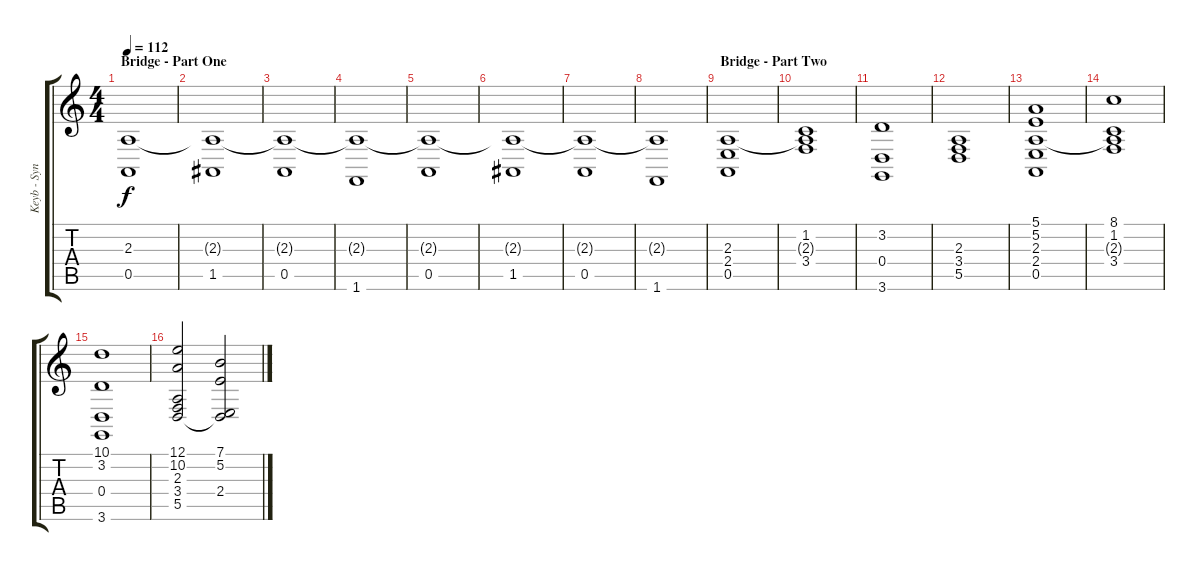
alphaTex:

\track ("Keyb - Synth String" "Keyb - Syn") {instrument stringensemble1}
\staff {score tabs}
\tuning (E4 B3 G3 D3 A2 E2) {hide}
\ts (4 4)
\section ("" "Bridge - Part One")
\tempo 112
\clef g2
\ks c
(2.3 0.5).1{dy f volume 9} |
(2.3{t} 1.5).1 |
(2.3{t} 0.5).1 |
(2.3{t} 1.6).1 |
(2.3{t} 0.5).1 |
(2.3{t} 1.5).1 |
(2.3{t} 0.5).1 |
(2.3{t} 1.6).1 |
\section ("" "Bridge - Part Two")
(2.3 2.4 0.5).1 |
(1.2 2.3{t} 3.4).1 |
(3.2 0.4 3.6).1 |
(2.3 3.4 5.5).1 |
(5.1 5.2 2.3 2.4 0.5).1 |
(8.1 1.2 2.3{t} 3.4).1 |
(10.1 3.2 0.4 3.6).1 |
(12.1 10.2 2.3 3.4 5.5).2 (7.1 5.2 2.4 5.5{t}).2
